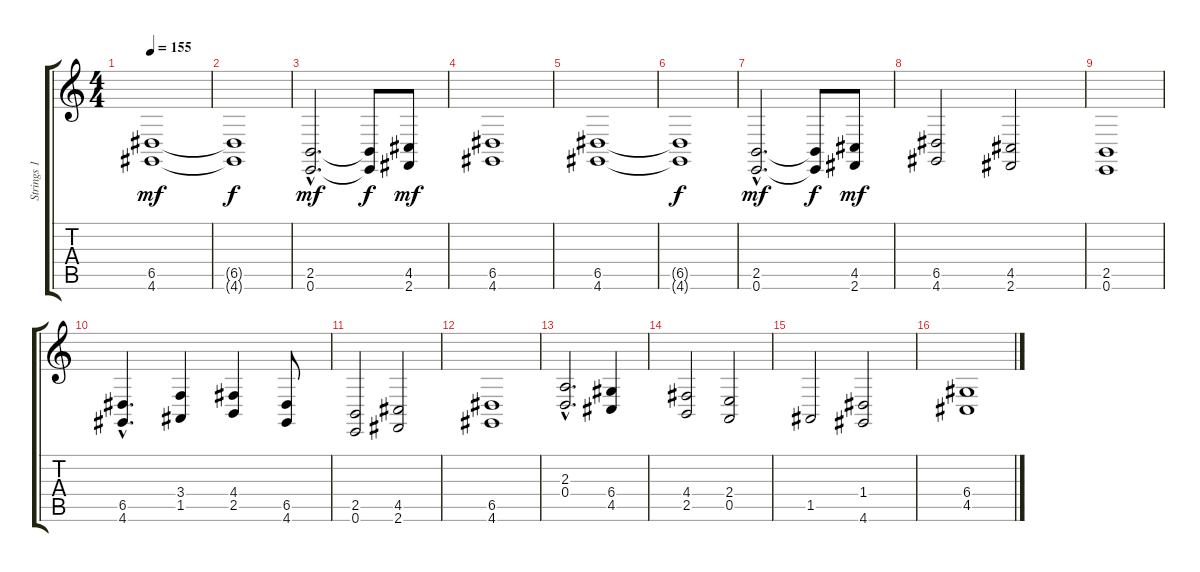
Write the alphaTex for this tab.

\track ("Strings 1" "Strings 1") {instrument stringensemble1}
\staff {score tabs}
\tuning (E4 B3 G3 D3 A2 E2) {hide}
\ts (4 4)
\tempo 155
\clef g2
\ks c
(6.5 4.6).1{dy mf} |
(6.5{t} 4.6{t}).1{dy f} |
(2.5{hac} 0.6{hac}).2{d dy mf} (2.5{t} 0.6{t}).8{dy f} (4.5 2.6).8{dy mf} |
(6.5 4.6).1 |
(6.5 4.6).1 |
(6.5{t} 4.6{t}).1{dy f} |
(2.5{hac} 0.6{hac}).2{d dy mf} (2.5{t} 0.6{t}).8{dy f} (4.5 2.6).8{dy mf} |
(6.5 4.6).2 (4.5 2.6).2 |
(2.5 0.6).1 |
(6.5{hac} 4.6{hac}).4{d} (3.4 1.5).4 (4.4 2.5).4 (6.5 4.6).8 |
(2.5 0.6).2 (4.5 2.6).2 |
(6.5 4.6).1 |
(2.3{hac} 0.4{hac}).2{d} (6.4 4.5).4 |
(4.4 2.5).2 (2.4 0.5).2 |
1.5.2 (1.4 4.6).2 |
(6.4 4.5).1
